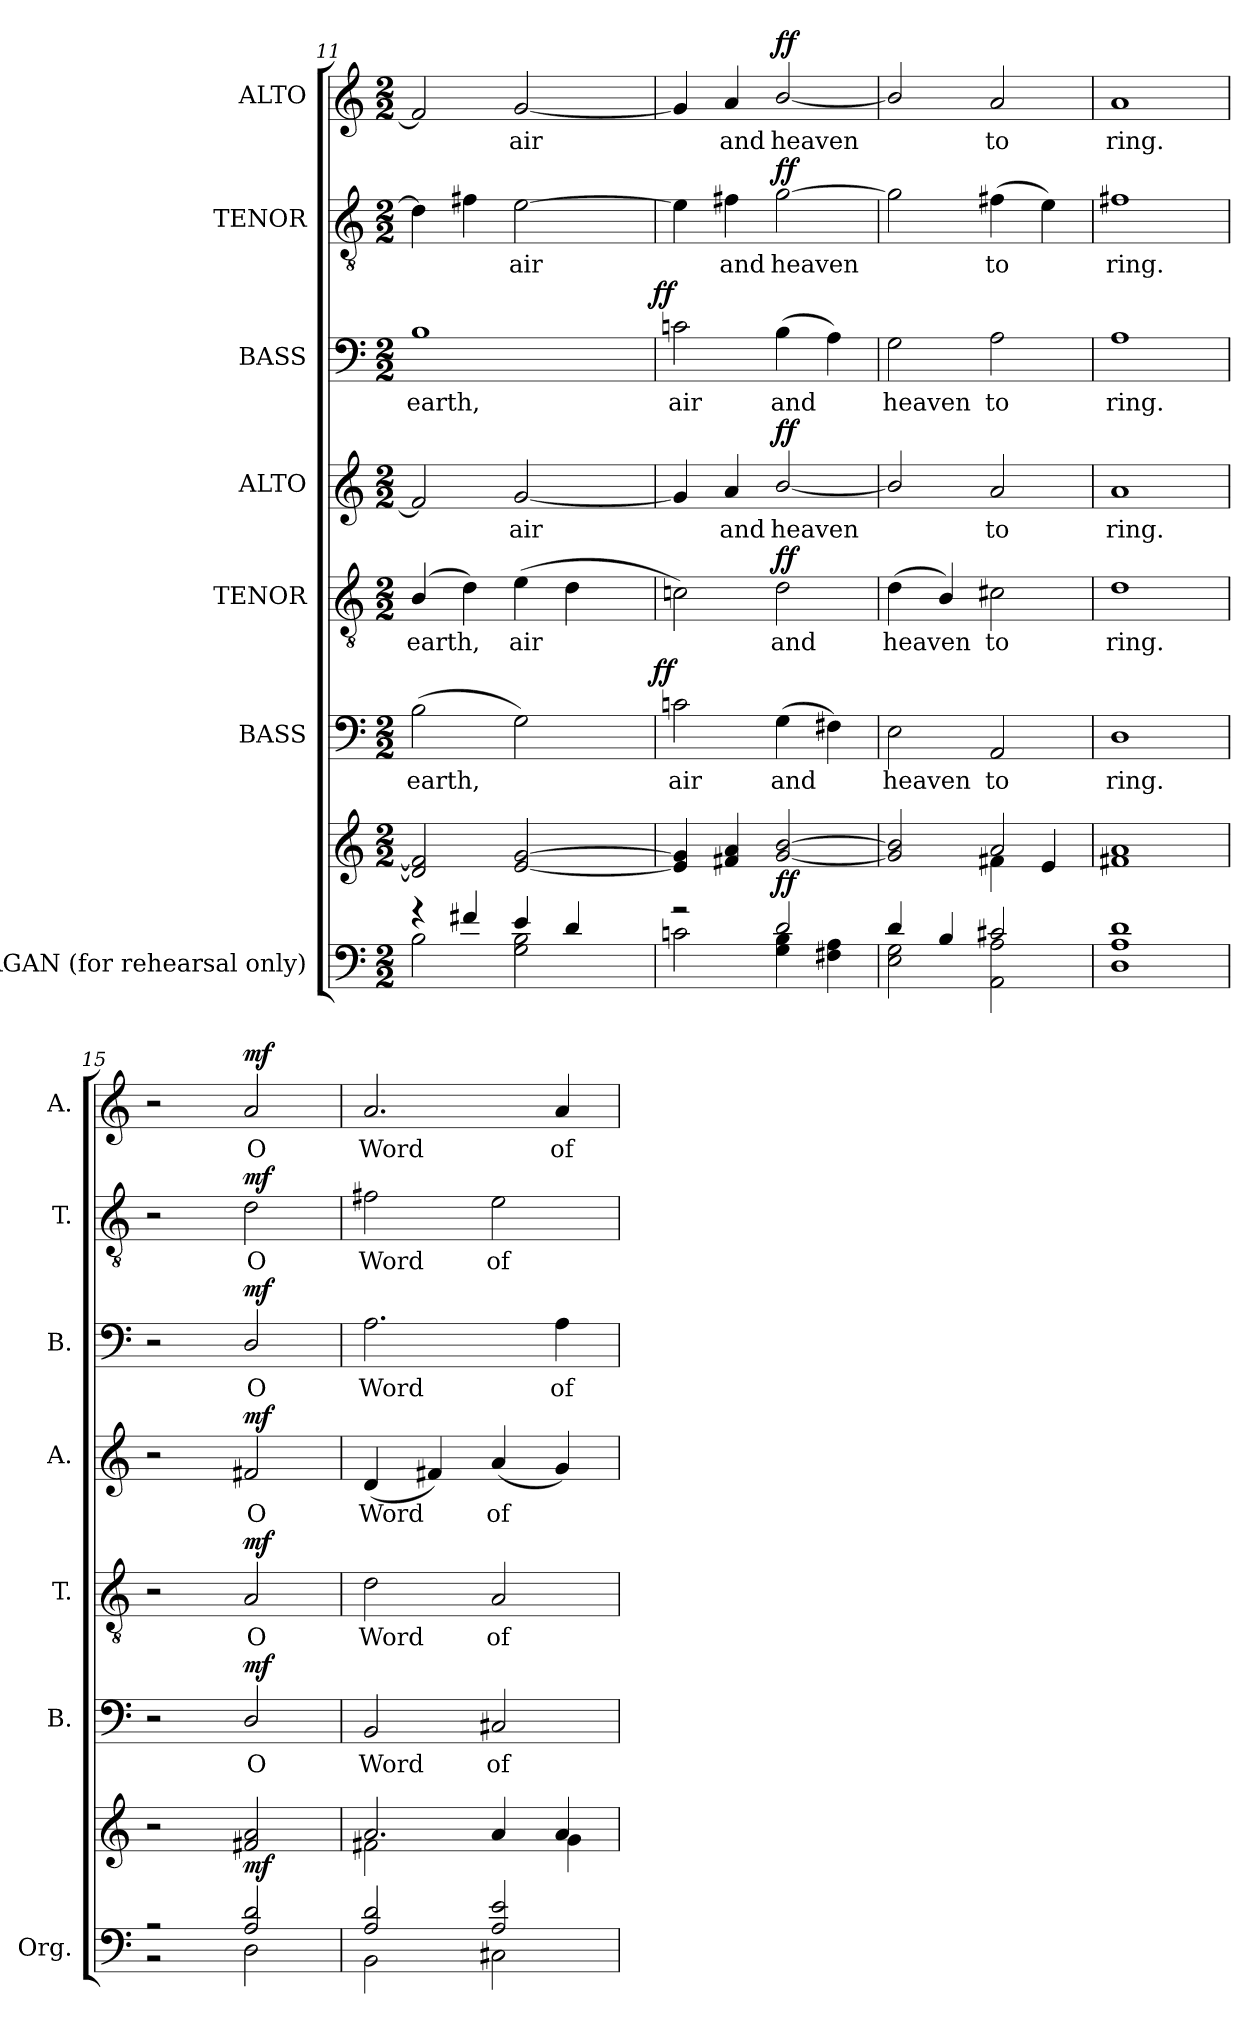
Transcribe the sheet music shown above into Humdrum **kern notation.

**kern	**kern	**dynam	**kern	**text	**dynam	**kern	**text	**dynam	**kern	**text	**dynam	**kern	**text	**dynam	**kern	**text	**dynam	**kern	**text	**dynam
*part7	*part7	*part7	*part6	*part6	*part6	*part5	*part5	*part5	*part4	*part4	*part4	*part3	*part3	*part3	*part2	*part2	*part2	*part1	*part1	*part1
*staff8	*staff7	*staff7/8	*staff6	*staff6	*staff6	*staff5	*staff5	*staff5	*staff4	*staff4	*staff4	*staff3	*staff3	*staff3	*staff2	*staff2	*staff2	*staff1	*staff1	*staff1
*I"ORGAN (for rehearsal only)	*	*	*I"BASS	*	*	*I"TENOR	*	*	*I"ALTO	*	*	*I"BASS	*	*	*I"TENOR	*	*	*I"ALTO	*	*
*I'Org.	*	*	*I'B.	*	*	*I'T.	*	*	*I'A.	*	*	*I'B.	*	*	*I'T.	*	*	*I'A.	*	*
*clefF4	*clefG2	*	*clefF4	*	*	*clefGv2	*	*	*clefG2	*	*	*clefF4	*	*	*clefGv2	*	*	*clefG2	*	*
*	*	*	*	*	*	*ITrd7c12	*	*	*	*	*	*	*	*	*ITrd7c12	*	*	*	*	*
*k[]	*k[]	*	*k[]	*	*	*k[]	*	*	*k[]	*	*	*k[]	*	*	*k[]	*	*	*k[]	*	*
*C:	*C:	*	*C:	*	*	*C:	*	*	*C:	*	*	*C:	*	*	*C:	*	*	*C:	*	*
*M2/2	*M2/2	*	*M2/2	*	*	*M2/2	*	*	*M2/2	*	*	*M2/2	*	*	*M2/2	*	*	*M2/2	*	*
=11	=11	=11	=11	=11	=11	=11	=11	=11	=11	=11	=11	=11	=11	=11	=11	=11	=11	=11	=11	=11
*^	*	*	*	*	*	*	*	*	*	*	*	*	*	*	*	*	*	*	*	*
!	!	!	!	!	!LO:LY:b:color=#000000	!	!	!	!	!	!	!	!	!	!	!	!	!	!	!	!
!	!	!	!	!	!	!	!	!LO:LY:b:color=#000000	!	!	!	!	!	!	!	!	!	!	!	!	!
!	!	!	!	!	!	!	!	!	!	!	!	!	!	!LO:LY:b:color=#000000	!	!	!	!	!	!	!
*	*	*	*	*^	*	*	*	*	*	*	*	*	*^	*	*	*	*	*	*	*	*
4r	2Bi\	2di/] 2f#i]	.	(2Bi\	2ryy	earth,	.	(4BBi/	earth,	.	2f#i/]	.	.	1Bi	2ryy	earth,	.	4Di\]	.	.	2f#i/]	.	.
4f#i/	.	.	.	.	.	.	.	4Di\)	.	.	.	.	.	.	.	.	.	4F#i\	.	.	.	.	.
!	!	!	!	!	!	!	!	!	!LO:LY:b:color=#000000	!	!	!	!	!	!	!	!	!	!	!	!	!	!
!	!	!	!	!	!	!	!	!	!	!	!	!LO:LY:b:color=#000000	!	!	!	!	!	!	!	!	!	!	!
!	!	!	!	!	!	!	!	!	!	!	!	!	!	!	!	!	!	!	!LO:LY:b:color=#000000	!	!	!	!
!	!	!	!	!	!	!	!	!	!	!	!	!	!	!	!	!	!	!	!	!	!	!LO:LY:b:color=#000000	!
4ei/	2Gi\ 2Bi	[2ei/ [2gi	.	2Gi\)	4ryy	.	.	(4Ei\	air	.	[2gi/	air	.	.	4ryy	.	.	[2Ei\	air	.	[2gi/	air	.
4di/	.	.	.	.	8ryy	.	.	4Di\	.	.	.	.	.	.	8ryy	.	.	.	.	.	.	.	.
.	.	.	.	.	16ryy	.	.	.	.	.	.	.	.	.	16ryy	.	.	.	.	.	.	.	.
.	.	.	.	.	32ryy	.	.	.	.	.	.	.	.	.	32ryy	.	.	.	.	.	.	.	.
.	.	.	.	.	64ryy	.	.	.	.	.	.	.	.	.	64ryy	.	.	.	.	.	.	.	.
.	.	.	.	.	128...ryy	.	.	.	.	.	.	.	.	.	128...ryy	.	.	.	.	.	.	.	.
.	.	.	.	.	1024ryy	.	ff	.	.	.	.	.	.	.	1024ryy	.	ff	.	.	.	.	.	.
*	*	*	*	*v	*v	*	*	*	*	*	*	*	*	*v	*v	*	*	*	*	*	*	*	*
=12	=12	=12	=12	=12	=12	=12	=12	=12	=12	=12	=12	=12	=12	=12	=12	=12	=12	=12	=12	=12	=12
*	*	*	*	*^	*	*	*	*	*	*	*	*	*^	*	*	*	*	*	*	*	*
!	!	!	!	!	!	!LO:LY:b:color=#000000	!	!	!	!	!	!	!	!	!	!	!	!	!	!	!	!	!
*	*	*	*	*v	*v	*	*	*	*	*	*	*	*	*v	*v	*	*	*	*	*	*	*	*
*	*	*	*	*^	*	*	*	*	*	*	*	*	*^	*	*	*	*	*	*	*	*
!	!	!	!	!	!	!	!	!	!	!	!	!	!	!	!	!LO:LY:b:color=#000000	!	!	!	!	!	!	!
*	*	*	*	*v	*v	*	*	*	*	*	*	*	*	*v	*v	*	*	*	*	*	*	*	*
2r	2cni\	4ei/] 4gi]	.	2cni\	air	.	2Cni\)	.	.	4gi/]	.	.	2cni\	air	.	4Ei\]	.	.	4gi/]	.	.
!	!	!	!	!	!	!	!	!	!	!	!LO:LY:b:color=#000000	!	!	!	!	!	!	!	!	!	!
!	!	!	!	!	!	!	!	!	!	!	!	!	!	!	!	!	!LO:LY:b:color=#000000	!	!	!	!
!	!	!	!	!	!	!	!	!	!	!	!	!	!	!	!	!	!	!	!	!LO:LY:b:color=#000000	!
.	.	4f#i/ 4ai	.	.	.	.	.	.	.	4ai/	and	.	.	.	.	4F#i\	and	.	4ai/	and	.
!	!	!	!	!	!LO:LY:b:color=#000000	!	!	!	!	!	!	!	!	!	!	!	!	!	!	!	!
!	!	!	!	!	!	!	!	!LO:LY:b:color=#000000	!	!	!	!	!	!	!	!	!	!	!	!	!
!	!	!	!	!	!	!	!	!	!	!	!LO:LY:b:color=#000000	!	!	!	!	!	!	!	!	!	!
!	!	!	!	!	!	!	!	!	!	!	!	!	!	!LO:LY:b:color=#000000	!	!	!	!	!	!	!
!	!	!	!	!	!	!	!	!	!	!	!	!	!	!	!	!	!LO:LY:b:color=#000000	!	!	!	!
!	!	!	!	!	!	!	!	!	!	!	!	!	!	!	!	!	!	!	!	!LO:LY:b:color=#000000	!
2di/	4Gi\ 4Bi	[2gi/ [2bi	ff	(4Gi\	and	.	2Di\	and	ff	[2bi/	heaven	ff	(4Bi\	and	.	[2Gi\	heaven	ff	[2bi/	heaven	ff
.	4F#i\ 4Ai	.	.	4F#i\)	.	.	.	.	.	.	.	.	4Ai\)	.	.	.	.	.	.	.	.
=13	=13	=13	=13	=13	=13	=13	=13	=13	=13	=13	=13	=13	=13	=13	=13	=13	=13	=13	=13	=13	=13
*	*	*^	*	*	*	*	*	*	*	*	*	*	*	*	*	*	*	*	*	*	*
!	!	!	!	!	!	!LO:LY:b:color=#000000	!	!	!	!	!	!	!	!	!	!	!	!	!	!	!	!
!	!	!	!	!	!	!	!	!	!LO:LY:b:color=#000000	!	!	!	!	!	!	!	!	!	!	!	!	!
!	!	!	!	!	!	!	!	!	!	!	!	!	!	!	!LO:LY:b:color=#000000	!	!	!	!	!	!	!
4di/	2Ei\ 2Gi	2gi/] 2bi]	2ryy	.	2Ei\	heaven	.	(4Di\	heaven	.	2bi/]	.	.	2Gi\	heaven	.	2Gi\]	.	.	2bi/]	.	.
4Bi/	.	.	.	.	.	.	.	4BBi/)	.	.	.	.	.	.	.	.	.	.	.	.	.	.
!	!	!	!	!	!	!LO:LY:b:color=#000000	!	!	!	!	!	!	!	!	!	!	!	!	!	!	!	!
!	!	!	!	!	!	!	!	!	!LO:LY:b:color=#000000	!	!	!	!	!	!	!	!	!	!	!	!	!
!	!	!	!	!	!	!	!	!	!	!	!	!LO:LY:b:color=#000000	!	!	!	!	!	!	!	!	!	!
!	!	!	!	!	!	!	!	!	!	!	!	!	!	!	!LO:LY:b:color=#000000	!	!	!	!	!	!	!
!	!	!	!	!	!	!	!	!	!	!	!	!	!	!	!	!	!	!LO:LY:b:color=#000000	!	!	!	!
!	!	!	!	!	!	!	!	!	!	!	!	!	!	!	!	!	!	!	!	!	!LO:LY:b:color=#000000	!
2c#Xi/	2AAi\ 2Ai	2ai/	4f#i\	.	2AAi/	to	.	2C#Xi\	to	.	2ai/	to	.	2Ai\	to	.	(4F#i\	to	.	2ai/	to	.
.	.	.	4ei/	.	.	.	.	.	.	.	.	.	.	.	.	.	4Ei\)	.	.	.	.	.
*	*	*v	*v	*	*	*	*	*	*	*	*	*	*	*	*	*	*	*	*	*	*	*
=14	=14	=14	=14	=14	=14	=14	=14	=14	=14	=14	=14	=14	=14	=14	=14	=14	=14	=14	=14	=14	=14
*	*	*^	*	*	*	*	*	*	*	*	*	*	*	*	*	*	*	*	*	*	*
!	!	!	!	!	!	!LO:LY:b:color=#000000	!	!	!	!	!	!	!	!	!	!	!	!	!	!	!	!
*	*	*v	*v	*	*	*	*	*	*	*	*	*	*	*	*	*	*	*	*	*	*	*
*	*	*^	*	*	*	*	*	*	*	*	*	*	*	*	*	*	*	*	*	*	*
!	!	!	!	!	!	!	!	!	!LO:LY:b:color=#000000	!	!	!	!	!	!	!	!	!	!	!	!	!
*	*	*v	*v	*	*	*	*	*	*	*	*	*	*	*	*	*	*	*	*	*	*	*
*	*	*^	*	*	*	*	*	*	*	*	*	*	*	*	*	*	*	*	*	*	*
!	!	!	!	!	!	!	!	!	!	!	!	!LO:LY:b:color=#000000	!	!	!	!	!	!	!	!	!	!
*	*	*v	*v	*	*	*	*	*	*	*	*	*	*	*	*	*	*	*	*	*	*	*
*	*	*^	*	*	*	*	*	*	*	*	*	*	*	*	*	*	*	*	*	*	*
!	!	!	!	!	!	!	!	!	!	!	!	!	!	!	!LO:LY:b:color=#000000	!	!	!	!	!	!	!
*	*	*v	*v	*	*	*	*	*	*	*	*	*	*	*	*	*	*	*	*	*	*	*
*	*	*^	*	*	*	*	*	*	*	*	*	*	*	*	*	*	*	*	*	*	*
!	!	!	!	!	!	!	!	!	!	!	!	!	!	!	!	!	!	!LO:LY:b:color=#000000	!	!	!	!
*	*	*v	*v	*	*	*	*	*	*	*	*	*	*	*	*	*	*	*	*	*	*	*
*	*	*^	*	*	*	*	*	*	*	*	*	*	*	*	*	*	*	*	*	*	*
!	!	!	!	!	!	!	!	!	!	!	!	!	!	!	!	!	!	!	!	!	!LO:LY:b:color=#000000	!
*	*	*v	*v	*	*	*	*	*	*	*	*	*	*	*	*	*	*	*	*	*	*	*
1Ai 1di	1Di	1f#i 1ai	.	1Di	ring.	.	1Di	ring.	.	1ai	ring.	.	1Ai	ring.	.	1F#i	ring.	.	1ai	ring.	.
=15	=15	=15	=15	=15	=15	=15	=15	=15	=15	=15	=15	=15	=15	=15	=15	=15	=15	=15	=15	=15	=15
2r	2r	2r	.	2r	.	.	2r	.	.	2r	.	.	2r	.	.	2r	.	.	2r	.	.
!	!	!	!	!	!LO:LY:b:color=#000000	!	!	!	!	!	!	!	!	!	!	!	!	!	!	!	!
!	!	!	!	!	!	!	!	!LO:LY:b:color=#000000	!	!	!	!	!	!	!	!	!	!	!	!	!
!	!	!	!	!	!	!	!	!	!	!	!LO:LY:b:color=#000000	!	!	!	!	!	!	!	!	!	!
!	!	!	!	!	!	!	!	!	!	!	!	!	!	!LO:LY:b:color=#000000	!	!	!	!	!	!	!
!	!	!	!	!	!	!	!	!	!	!	!	!	!	!	!	!	!LO:LY:b:color=#000000	!	!	!	!
!	!	!	!	!	!	!	!	!	!	!	!	!	!	!	!	!	!	!	!	!LO:LY:b:color=#000000	!
2Ai/ 2di	2Di\	2f#i/ 2ai	mf	2Di/	O	mf	2AAi/	O	mf	2f#i/	O	mf	2Di/	O	mf	2Di\	O	mf	2ai/	O	mf
=16	=16	=16	=16	=16	=16	=16	=16	=16	=16	=16	=16	=16	=16	=16	=16	=16	=16	=16	=16	=16	=16
*	*	*^	*	*	*	*	*	*	*	*	*	*	*	*	*	*	*	*	*	*	*
!	!	!	!	!	!	!LO:LY:b:color=#000000	!	!	!	!	!	!	!	!	!	!	!	!	!	!	!	!
!	!	!	!	!	!	!	!	!	!LO:LY:b:color=#000000	!	!	!	!	!	!	!	!	!	!	!	!	!
!	!	!	!	!	!	!	!	!	!	!	!	!LO:LY:b:color=#000000	!	!	!	!	!	!	!	!	!	!
!	!	!	!	!	!	!	!	!	!	!	!	!	!	!	!LO:LY:b:color=#000000	!	!	!	!	!	!	!
!	!	!	!	!	!	!	!	!	!	!	!	!	!	!	!	!	!	!LO:LY:b:color=#000000	!	!	!	!
!	!	!	!	!	!	!	!	!	!	!	!	!	!	!	!	!	!	!	!	!	!LO:LY:b:color=#000000	!
2Ai/ 2di	2BBi\	2.ai/	2f#i\	.	2BBi/	Word	.	2Di\	Word	.	(4di/	Word	.	2.Ai\	Word	.	2F#i\	Word	.	2.ai/	Word	.
.	.	.	.	.	.	.	.	.	.	.	4f#i/)	.	.	.	.	.	.	.	.	.	.	.
!	!	!	!	!	!	!LO:LY:b:color=#000000	!	!	!	!	!	!	!	!	!	!	!	!	!	!	!	!
!	!	!	!	!	!	!	!	!	!LO:LY:b:color=#000000	!	!	!	!	!	!	!	!	!	!	!	!	!
!	!	!	!	!	!	!	!	!	!	!	!	!LO:LY:b:color=#000000	!	!	!	!	!	!	!	!	!	!
!	!	!	!	!	!	!	!	!	!	!	!	!	!	!	!	!	!	!LO:LY:b:color=#000000	!	!	!	!
2Ai/ 2ei	2C#i\	.	4ai/	.	2C#i/	of	.	2AAi/	of	.	(4ai/	of	.	.	.	.	2Ei\	of	.	.	.	.
!	!	!	!	!	!	!	!	!	!	!	!	!	!	!	!LO:LY:b:color=#000000	!	!	!	!	!	!	!
!	!	!	!	!	!	!	!	!	!	!	!	!	!	!	!	!	!	!	!	!	!LO:LY:b:color=#000000	!
.	.	4ai/	4gi\	.	.	.	.	.	.	.	4gi/)	.	.	4Ai\	of	.	.	.	.	4ai/	of	.
*v	*v	*	*	*	*	*	*	*	*	*	*	*	*	*	*	*	*	*	*	*	*	*
*	*v	*v	*	*	*	*	*	*	*	*	*	*	*	*	*	*	*	*	*	*	*
=	=	=	=	=	=	=	=	=	=	=	=	=	=	=	=	=	=	=	=	=
*-	*-	*-	*-	*-	*-	*-	*-	*-	*-	*-	*-	*-	*-	*-	*-	*-	*-	*-	*-	*-
